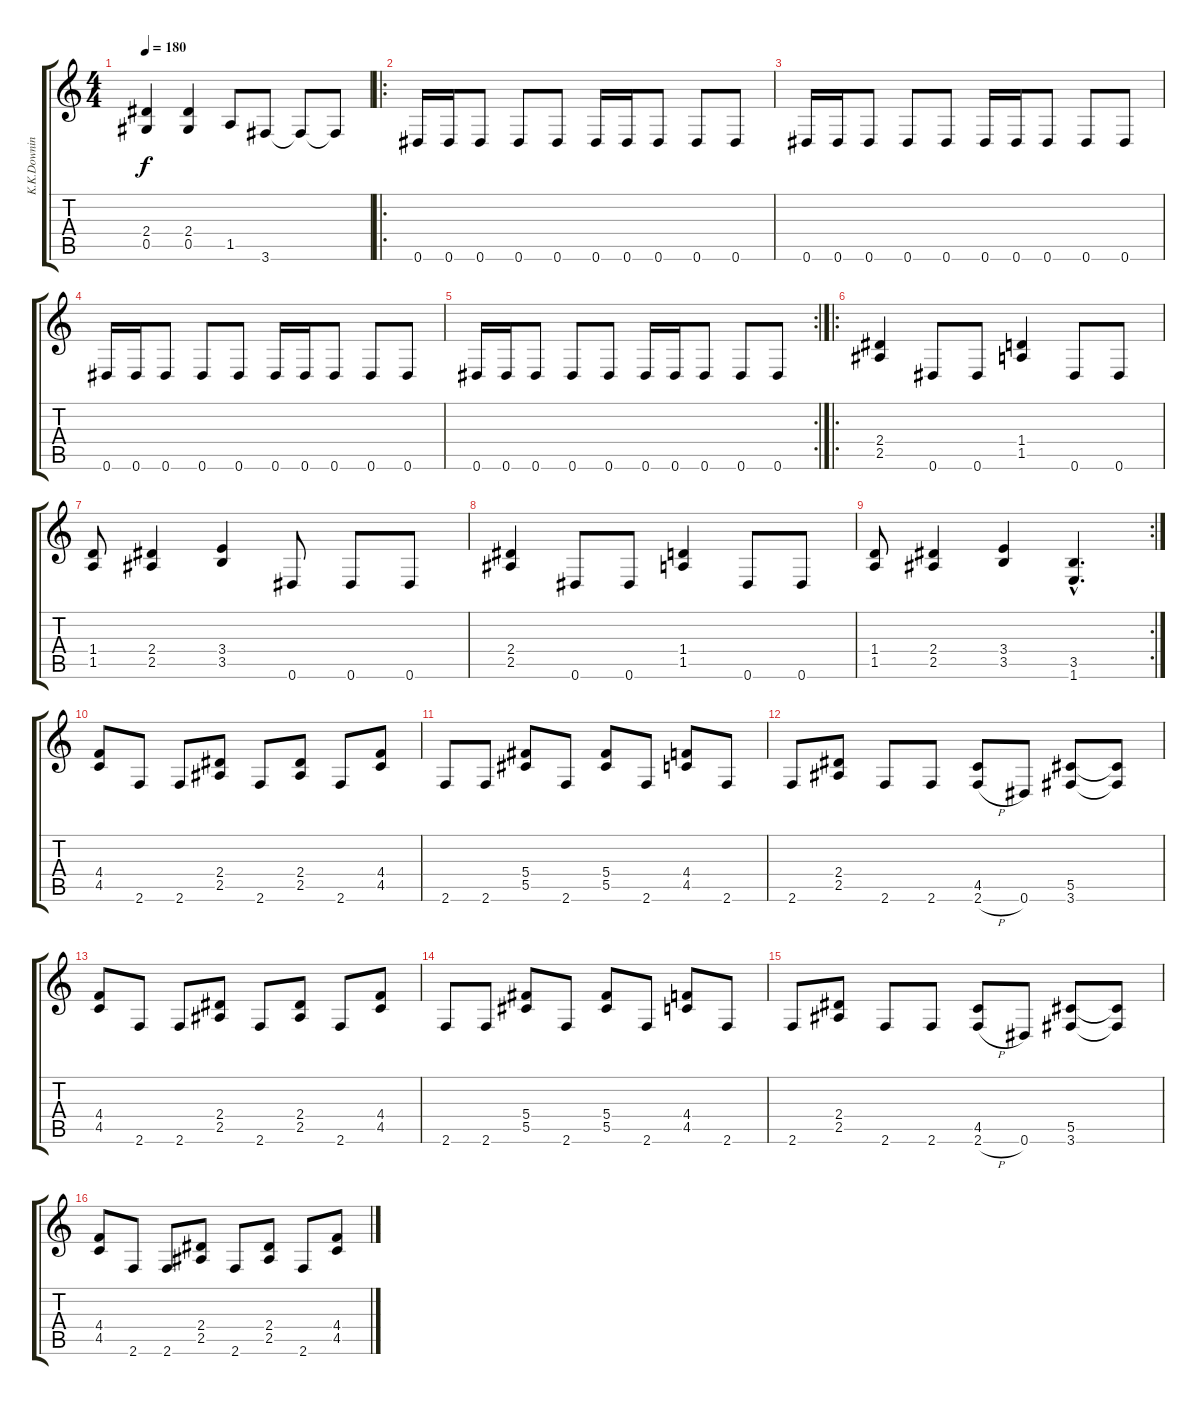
\track ("K.K.Downing" "K.K.Downin") {instrument distortionguitar}
\staff {score tabs}
\tuning (Eb4 Bb3 Gb3 Db3 Ab2 Eb2) {hide}
\ts (4 4)
\tempo 180
\clef g2
\ks c
(2.4 0.5).4{dy f} (2.4 0.5).4 1.5.8 3.6.8 3.6{t}.8 3.6{t}.8 |
\ro
0.6.16 0.6.16 0.6.8 0.6.8 0.6.8 0.6.16 0.6.16 0.6.8 0.6.8 0.6.8 |
0.6.16 0.6.16 0.6.8 0.6.8 0.6.8 0.6.16 0.6.16 0.6.8 0.6.8 0.6.8 |
0.6.16 0.6.16 0.6.8 0.6.8 0.6.8 0.6.16 0.6.16 0.6.8 0.6.8 0.6.8 |
\rc 2
0.6.16 0.6.16 0.6.8 0.6.8 0.6.8 0.6.16 0.6.16 0.6.8 0.6.8 0.6.8 |
\ro
(2.4 2.5).4 0.6.8 0.6.8 (1.4 1.5).4 0.6.8 0.6.8 |
(1.4 1.5).8 (2.4 2.5).4 (3.4 3.5).4 0.6.8 0.6.8 0.6.8 |
(2.4 2.5).4 0.6.8 0.6.8 (1.4 1.5).4 0.6.8 0.6.8 |
\rc 2
(1.4 1.5).8 (2.4 2.5).4 (3.4 3.5).4 (3.5{hac} 1.6{hac}).4{d} |
(4.4 4.5).8 2.6.8 2.6.8 (2.4 2.5).8 2.6.8 (2.4 2.5).8 2.6.8 (4.4 4.5).8 |
2.6.8 2.6.8 (5.4 5.5).8 2.6.8 (5.4 5.5).8 2.6.8 (4.4 4.5).8 2.6.8 |
2.6.8 (2.4 2.5).8 2.6.8 2.6.8 (4.5 2.6{h}).8 0.6.8 (5.5 3.6).8 (5.5{t} 3.6{t}).8 |
(4.4 4.5).8 2.6.8 2.6.8 (2.4 2.5).8 2.6.8 (2.4 2.5).8 2.6.8 (4.4 4.5).8 |
2.6.8 2.6.8 (5.4 5.5).8 2.6.8 (5.4 5.5).8 2.6.8 (4.4 4.5).8 2.6.8 |
2.6.8 (2.4 2.5).8 2.6.8 2.6.8 (4.5 2.6{h}).8 0.6.8 (5.5 3.6).8 (5.5{t} 3.6{t}).8 |
(4.4 4.5).8 2.6.8 2.6.8 (2.4 2.5).8 2.6.8 (2.4 2.5).8 2.6.8 (4.4 4.5).8
